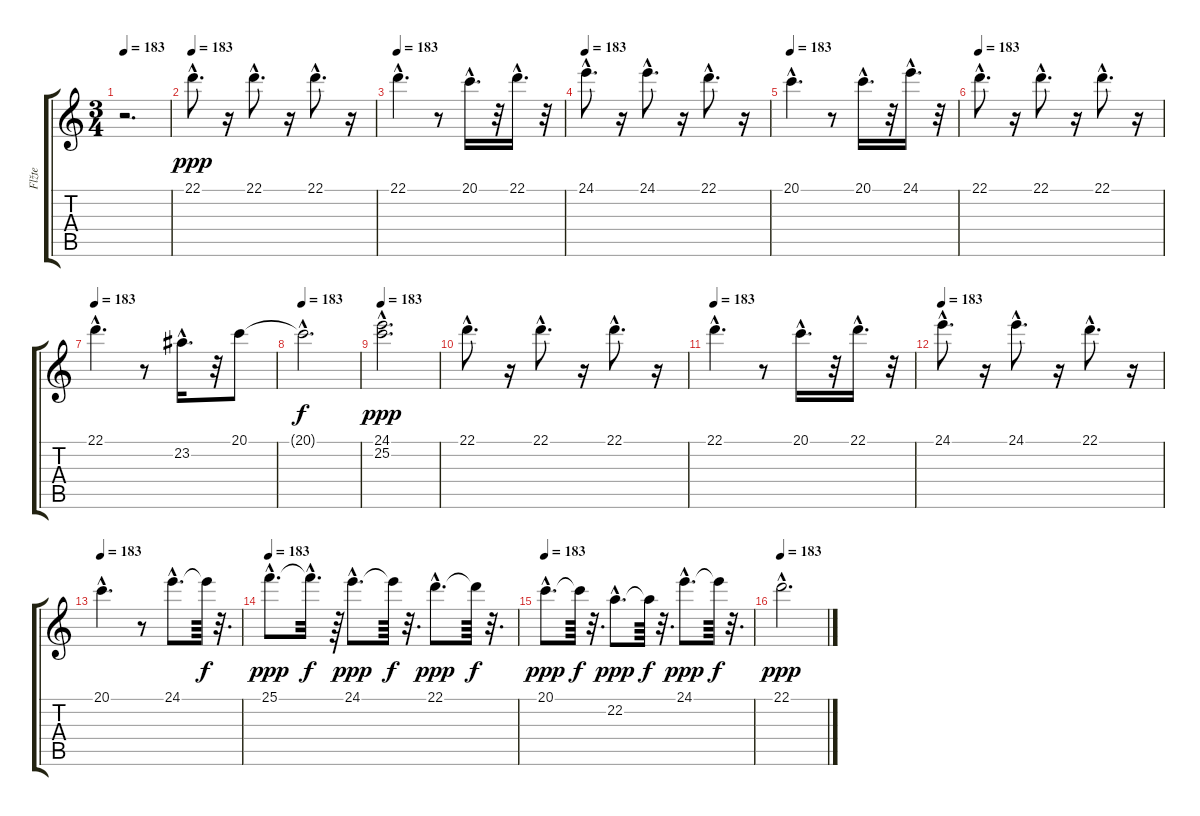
\track ("Flžte" "Flžte") {instrument flute}
\staff {score tabs}
\tuning (E4 B3 G3 D3 A2 E2) {hide}
\ts (3 4)
\tempo 183
\clef g2
\ks c
r.2{d dy f} |
\tempo 183
22.1{hac}.8{d dy ppp} r.16 22.1{hac}.8{d} r.16 22.1{hac}.8{d} r.16 |
\tempo 183
22.1{hac}.4{d} r.8 20.1{hac}.16{d} r.32 22.1{hac}.16{d} r.32 |
\tempo 183
24.1{hac}.8{d} r.16 24.1{hac}.8{d} r.16 22.1{hac}.8{d} r.16 |
\tempo 183
20.1{hac}.4{d} r.8 20.1{hac}.16{d} r.32 24.1{hac}.16{d} r.32 |
\tempo 183
22.1{hac}.8{d} r.16 22.1{hac}.8{d} r.16 22.1{hac}.8{d} r.16 |
\tempo 183
22.1{hac}.4{d} r.8 23.2{hac}.16{d} r.32 20.1.8 |
\tempo 183
20.1{hac t}.2{d dy f} |
\tempo 183
(24.1{hac} 25.2{hac}).2{d dy ppp} |
22.1{hac}.8{d} r.16 22.1{hac}.8{d} r.16 22.1{hac}.8{d} r.16 |
\tempo 183
22.1{hac}.4{d} r.8 20.1{hac}.16{d} r.32 22.1{hac}.16{d} r.32 |
\tempo 183
24.1{hac}.8{d} r.16 24.1{hac}.8{d} r.16 22.1{hac}.8{d} r.16 |
\tempo 183
20.1{hac}.4{d} r.8 24.1{hac}.8{d} 24.1{t}.64{dy f} r.32{d} |
\tempo 183
25.1{hac}.8{d dy ppp} 25.1{hac t}.32{d dy f} r.64 24.1{hac}.8{d dy ppp} 24.1{t}.64{dy f} r.32{d} 22.1{hac}.8{d dy ppp} 22.1{t}.64{dy f} r.32{d} |
\tempo 183
20.1{hac}.8{d dy ppp} 20.1{t}.64{dy f} r.32{d} 22.2{hac}.8{d dy ppp} 22.2{t}.64{dy f} r.32{d} 24.1{hac}.8{d dy ppp} 24.1{t}.64{dy f} r.32{d} |
\tempo 183
22.1{hac}.2{d dy ppp}
